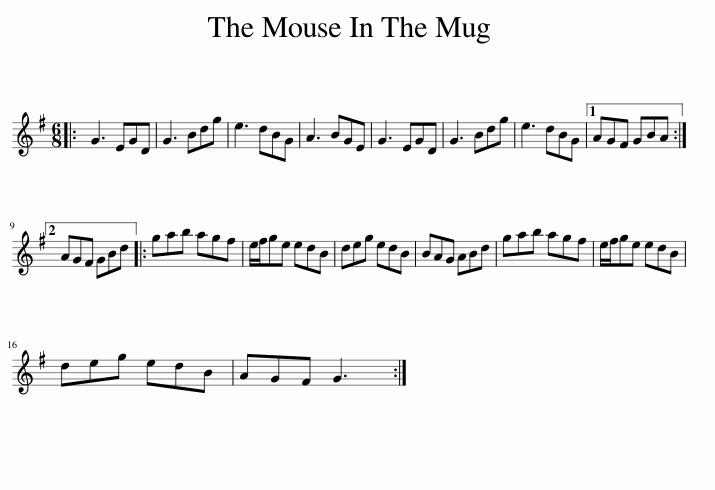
X:1
L:1/8
M:6/8
I:linebreak $
K:G
V:1 treble
V:1
|: G3 EGD | G3 Bdg | e3 dBG | A3 BGE | G3 EGD | %5
 G3 Bdg | e3 dBG |1 AGF GBA :|2$ AGF GBd |: gab agf | %10
 e/f/ge edB | deg edB | BAG ABd | gab agf | e/f/ge edB |$ %15
 deg edB | AGF G3 :| %17
